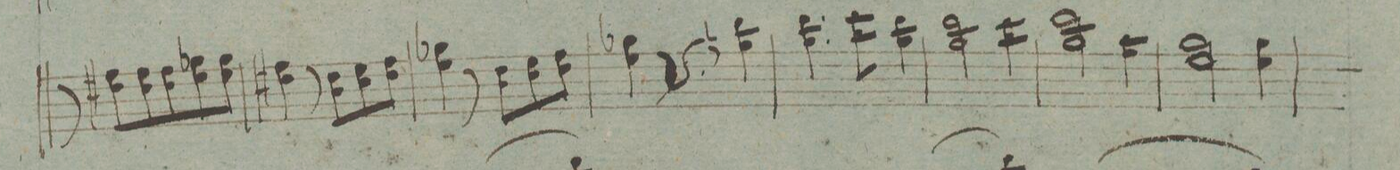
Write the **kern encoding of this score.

**kern
*I"Fagotti
*clefF4
*k[f#]
*M3/4
8r
8AL 8F#X\
8A 8F#\
8A 8F#\
8B-X 8G\
8B-J 8G\
=104
4A 4F#X\
8r
8F#L 8D\
8G 8E\
8AJ 8F#\
=105
4B-X 4G\
8r
8F#L 8D\
8G 8E\
8AJ 8F#\
=106
4B-X 4G\
4r
4d 4Bn\
=107
4.d 4.B\
8e 8c\
4d 4B\
=108
2d 2B\
4e 4c\
=109
2d 2B\
4c 4A\
=110
2B 2G\
4B 4G\
=111
*-
